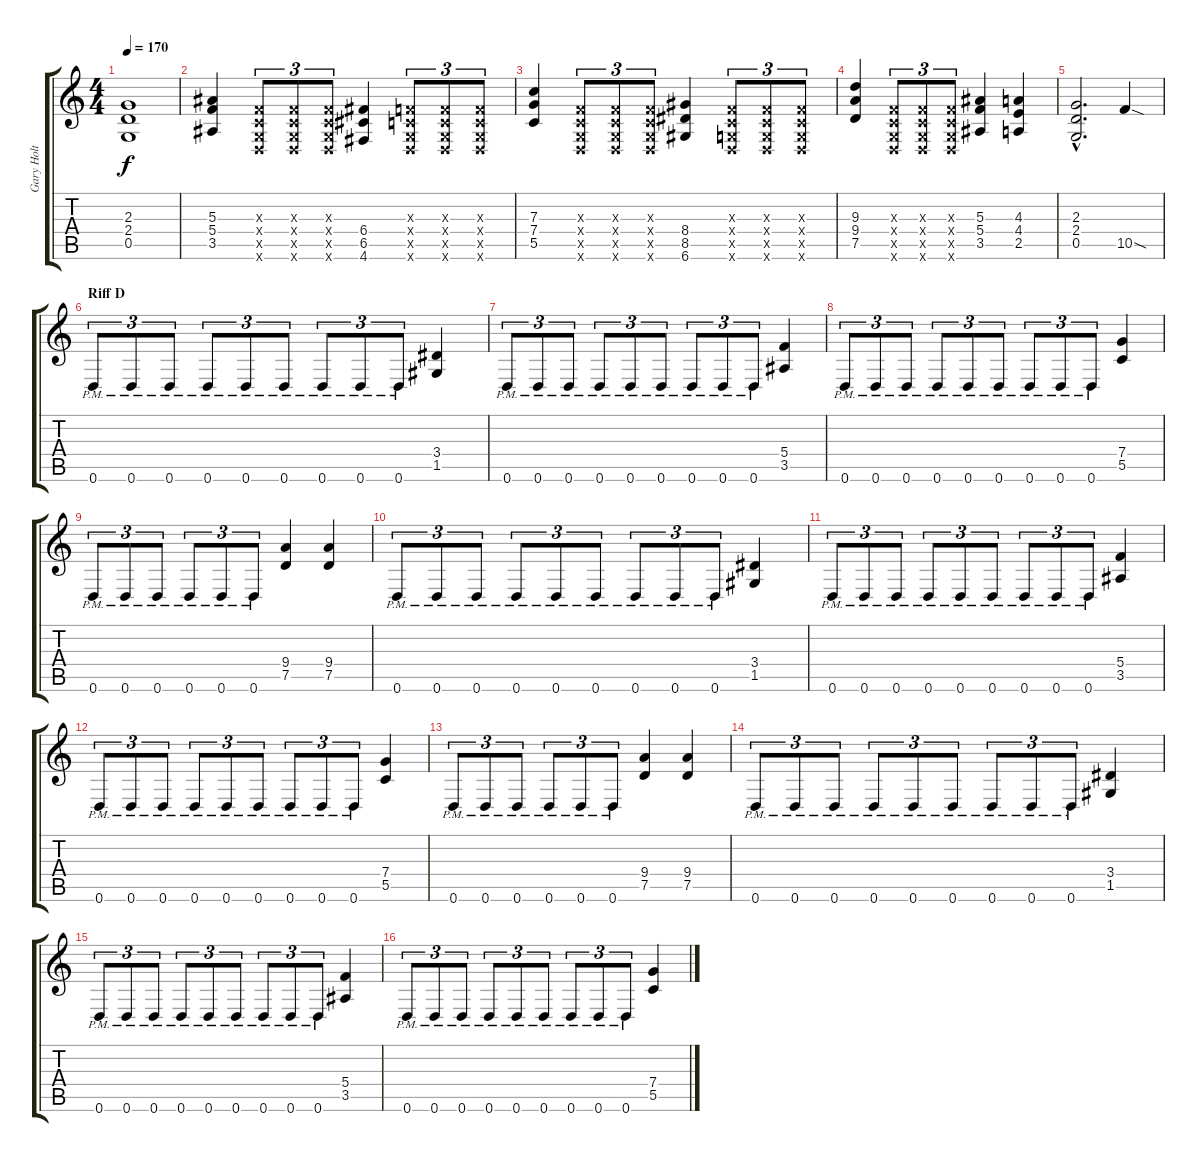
\track ("Gary Holt" "Gary Holt") {instrument distortionguitar}
\staff {score tabs}
\tuning (D4 A3 F3 C3 G2 D2) {hide}
\ts (4 4)
\tempo 170
\clef g2
\ks c
(2.3 2.4 0.5).1{dy f} |
(5.3 5.4 3.5).4 (0.3{x} 0.4{x} 0.5{x} 0.6{x}).8{tu (3 2)} (0.3{x} 0.4{x} 0.5{x} 0.6{x}).8{tu (3 2)} (0.3{x} 0.4{x} 0.5{x} 0.6{x}).8{tu (3 2)} (6.4 6.5 4.6).4 (0.3{x} 0.4{x} 0.5{x} 0.6{x}).8{tu (3 2)} (0.3{x} 0.4{x} 0.5{x} 0.6{x}).8{tu (3 2)} (0.3{x} 0.4{x} 0.5{x} 0.6{x}).8{tu (3 2)} |
(7.3 7.4 5.5).4 (0.3{x} 0.4{x} 0.5{x} 0.6{x}).8{tu (3 2)} (0.3{x} 0.4{x} 0.5{x} 0.6{x}).8{tu (3 2)} (0.3{x} 0.4{x} 0.5{x} 0.6{x}).8{tu (3 2)} (8.4 8.5 6.6).4 (0.3{x} 0.4{x} 0.5{x} 0.6{x}).8{tu (3 2)} (0.3{x} 0.4{x} 0.5{x} 0.6{x}).8{tu (3 2)} (0.3{x} 0.4{x} 0.5{x} 0.6{x}).8{tu (3 2)} |
(9.3 9.4 7.5).4 (0.3{x} 0.4{x} 0.5{x} 0.6{x}).8{tu (3 2)} (0.3{x} 0.4{x} 0.5{x} 0.6{x}).8{tu (3 2)} (0.3{x} 0.4{x} 0.5{x} 0.6{x}).8{tu (3 2)} (5.3 5.4 3.5).4 (4.3 4.4 2.5).4 |
(2.3{hac} 2.4{hac} 0.5{hac}).2{d} 10.5{sod}.4 |
\section ("" "Riff D")
0.6{pm}.8{tu (3 2)} 0.6{pm}.8{tu (3 2)} 0.6{pm}.8{tu (3 2)} 0.6{pm}.8{tu (3 2)} 0.6{pm}.8{tu (3 2)} 0.6{pm}.8{tu (3 2)} 0.6{pm}.8{tu (3 2)} 0.6{pm}.8{tu (3 2)} 0.6{pm}.8{tu (3 2)} (3.4 1.5).4 |
0.6{pm}.8{tu (3 2)} 0.6{pm}.8{tu (3 2)} 0.6{pm}.8{tu (3 2)} 0.6{pm}.8{tu (3 2)} 0.6{pm}.8{tu (3 2)} 0.6{pm}.8{tu (3 2)} 0.6{pm}.8{tu (3 2)} 0.6{pm}.8{tu (3 2)} 0.6{pm}.8{tu (3 2)} (5.4 3.5).4 |
0.6{pm}.8{tu (3 2)} 0.6{pm}.8{tu (3 2)} 0.6{pm}.8{tu (3 2)} 0.6{pm}.8{tu (3 2)} 0.6{pm}.8{tu (3 2)} 0.6{pm}.8{tu (3 2)} 0.6{pm}.8{tu (3 2)} 0.6{pm}.8{tu (3 2)} 0.6{pm}.8{tu (3 2)} (7.4 5.5).4 |
0.6{pm}.8{tu (3 2)} 0.6{pm}.8{tu (3 2)} 0.6{pm}.8{tu (3 2)} 0.6{pm}.8{tu (3 2)} 0.6{pm}.8{tu (3 2)} 0.6{pm}.8{tu (3 2)} (9.4 7.5).4 (9.4 7.5).4 |
0.6{pm}.8{tu (3 2)} 0.6{pm}.8{tu (3 2)} 0.6{pm}.8{tu (3 2)} 0.6{pm}.8{tu (3 2)} 0.6{pm}.8{tu (3 2)} 0.6{pm}.8{tu (3 2)} 0.6{pm}.8{tu (3 2)} 0.6{pm}.8{tu (3 2)} 0.6{pm}.8{tu (3 2)} (3.4 1.5).4 |
0.6{pm}.8{tu (3 2)} 0.6{pm}.8{tu (3 2)} 0.6{pm}.8{tu (3 2)} 0.6{pm}.8{tu (3 2)} 0.6{pm}.8{tu (3 2)} 0.6{pm}.8{tu (3 2)} 0.6{pm}.8{tu (3 2)} 0.6{pm}.8{tu (3 2)} 0.6{pm}.8{tu (3 2)} (5.4 3.5).4 |
0.6{pm}.8{tu (3 2)} 0.6{pm}.8{tu (3 2)} 0.6{pm}.8{tu (3 2)} 0.6{pm}.8{tu (3 2)} 0.6{pm}.8{tu (3 2)} 0.6{pm}.8{tu (3 2)} 0.6{pm}.8{tu (3 2)} 0.6{pm}.8{tu (3 2)} 0.6{pm}.8{tu (3 2)} (7.4 5.5).4 |
0.6{pm}.8{tu (3 2)} 0.6{pm}.8{tu (3 2)} 0.6{pm}.8{tu (3 2)} 0.6{pm}.8{tu (3 2)} 0.6{pm}.8{tu (3 2)} 0.6{pm}.8{tu (3 2)} (9.4 7.5).4 (9.4 7.5).4 |
0.6{pm}.8{tu (3 2)} 0.6{pm}.8{tu (3 2)} 0.6{pm}.8{tu (3 2)} 0.6{pm}.8{tu (3 2)} 0.6{pm}.8{tu (3 2)} 0.6{pm}.8{tu (3 2)} 0.6{pm}.8{tu (3 2)} 0.6{pm}.8{tu (3 2)} 0.6{pm}.8{tu (3 2)} (3.4 1.5).4 |
0.6{pm}.8{tu (3 2)} 0.6{pm}.8{tu (3 2)} 0.6{pm}.8{tu (3 2)} 0.6{pm}.8{tu (3 2)} 0.6{pm}.8{tu (3 2)} 0.6{pm}.8{tu (3 2)} 0.6{pm}.8{tu (3 2)} 0.6{pm}.8{tu (3 2)} 0.6{pm}.8{tu (3 2)} (5.4 3.5).4 |
0.6{pm}.8{tu (3 2)} 0.6{pm}.8{tu (3 2)} 0.6{pm}.8{tu (3 2)} 0.6{pm}.8{tu (3 2)} 0.6{pm}.8{tu (3 2)} 0.6{pm}.8{tu (3 2)} 0.6{pm}.8{tu (3 2)} 0.6{pm}.8{tu (3 2)} 0.6{pm}.8{tu (3 2)} (7.4 5.5).4
